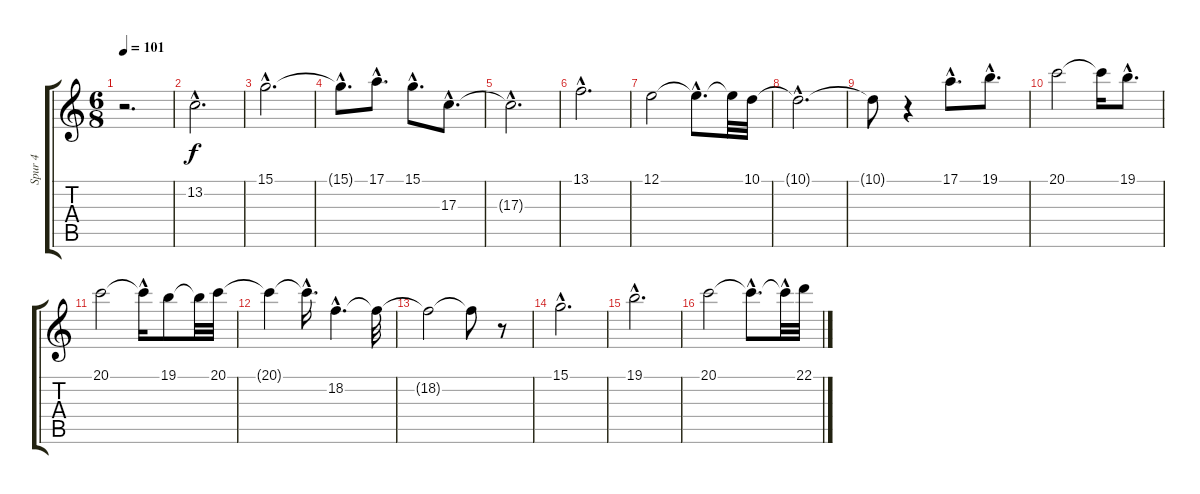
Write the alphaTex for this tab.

\track ("Spur 4" "Spur 4") {instrument whistle}
\staff {score tabs}
\tuning (E4 B3 G3 D3 A2 E2) {hide}
\ts (6 8)
\tempo 101
\clef g2
\ks c
r.2{d dy f instrument whistle} |
13.2{hac}.2{d} |
15.1{hac}.2{d} |
15.1{hac t}.8{d} 17.1{hac}.8{d} 15.1{hac}.8{d} 17.3{hac}.8{d} |
17.3{hac t}.2{d} |
13.1{hac}.2{d} |
12.1.2 12.1{hac t}.8{d} 12.1{t}.32 10.1.32 |
10.1{hac t}.2{d} |
10.1{t}.8 r.4 17.1{hac}.8{d} 19.1{hac}.8{d} |
20.1.2 20.1{t}.16 19.1{hac}.8{d} |
20.1.2 20.1{hac t}.16 19.1.8 19.1{t}.32 20.1.32 |
20.1{t}.4 20.1{hac t}.16{d} 18.2{hac}.4{d} 18.2{t}.32 |
18.2{t}.2 18.2{t}.8 r.8 |
15.1{hac}.2{d} |
19.1{hac}.2{d} |
20.1.2 20.1{hac t}.8{d} 20.1{hac t}.32 22.1.32
